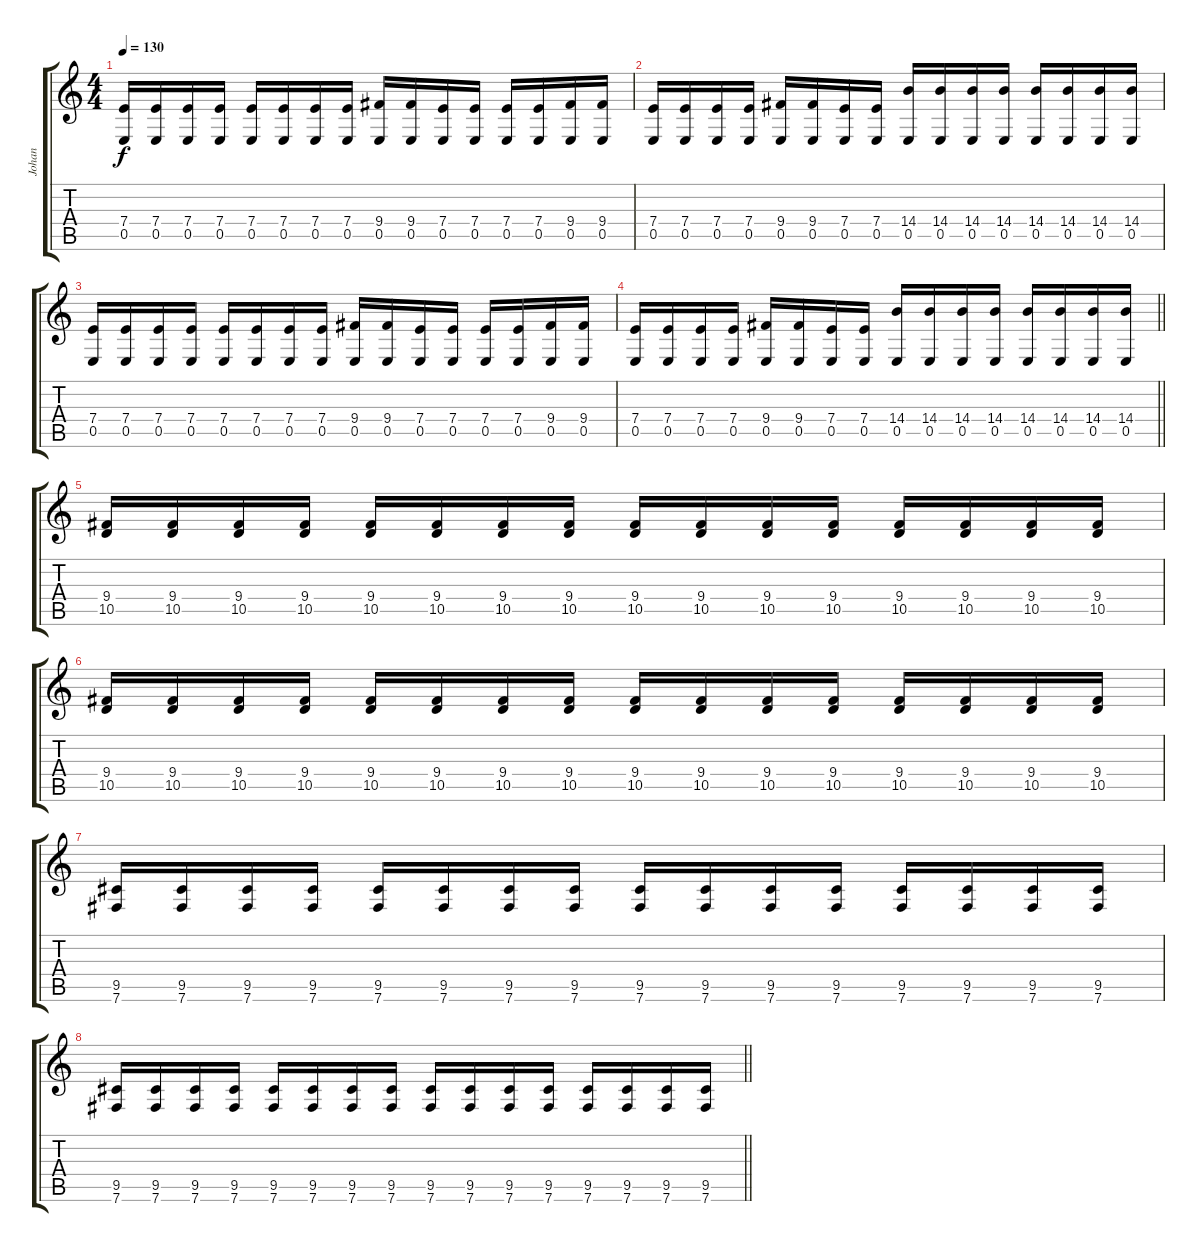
\track ("Johan" "Johan") {instrument distortionguitar}
\staff {score tabs}
\tuning (B3 Gb3 D3 A2 E2 B1) {hide}
\ts (4 4)
\section ("" "")
\tempo 130
\clef g2
\ks c
(7.4 0.5).16{dy f} (7.4 0.5).16 (7.4 0.5).16 (7.4 0.5).16 (7.4 0.5).16 (7.4 0.5).16 (7.4 0.5).16 (7.4 0.5).16 (9.4 0.5).16 (9.4 0.5).16 (7.4 0.5).16 (7.4 0.5).16 (7.4 0.5).16 (7.4 0.5).16 (9.4 0.5).16 (9.4 0.5).16 |
(7.4 0.5).16 (7.4 0.5).16 (7.4 0.5).16 (7.4 0.5).16 (9.4 0.5).16 (9.4 0.5).16 (7.4 0.5).16 (7.4 0.5).16 (14.4 0.5).16 (14.4 0.5).16 (14.4 0.5).16 (14.4 0.5).16 (14.4 0.5).16 (14.4 0.5).16 (14.4 0.5).16 (14.4 0.5).16 |
(7.4 0.5).16 (7.4 0.5).16 (7.4 0.5).16 (7.4 0.5).16 (7.4 0.5).16 (7.4 0.5).16 (7.4 0.5).16 (7.4 0.5).16 (9.4 0.5).16 (9.4 0.5).16 (7.4 0.5).16 (7.4 0.5).16 (7.4 0.5).16 (7.4 0.5).16 (9.4 0.5).16 (9.4 0.5).16 |
\barLineRight lightlight
(7.4 0.5).16 (7.4 0.5).16 (7.4 0.5).16 (7.4 0.5).16 (9.4 0.5).16 (9.4 0.5).16 (7.4 0.5).16 (7.4 0.5).16 (14.4 0.5).16 (14.4 0.5).16 (14.4 0.5).16 (14.4 0.5).16 (14.4 0.5).16 (14.4 0.5).16 (14.4 0.5).16 (14.4 0.5).16 |
\section ("" "")
(9.4 10.5).16 (9.4 10.5).16 (9.4 10.5).16 (9.4 10.5).16 (9.4 10.5).16 (9.4 10.5).16 (9.4 10.5).16 (9.4 10.5).16 (9.4 10.5).16 (9.4 10.5).16 (9.4 10.5).16 (9.4 10.5).16 (9.4 10.5).16 (9.4 10.5).16 (9.4 10.5).16 (9.4 10.5).16 |
(9.4 10.5).16 (9.4 10.5).16 (9.4 10.5).16 (9.4 10.5).16 (9.4 10.5).16 (9.4 10.5).16 (9.4 10.5).16 (9.4 10.5).16 (9.4 10.5).16 (9.4 10.5).16 (9.4 10.5).16 (9.4 10.5).16 (9.4 10.5).16 (9.4 10.5).16 (9.4 10.5).16 (9.4 10.5).16 |
(9.5 7.6).16 (9.5 7.6).16 (9.5 7.6).16 (9.5 7.6).16 (9.5 7.6).16 (9.5 7.6).16 (9.5 7.6).16 (9.5 7.6).16 (9.5 7.6).16 (9.5 7.6).16 (9.5 7.6).16 (9.5 7.6).16 (9.5 7.6).16 (9.5 7.6).16 (9.5 7.6).16 (9.5 7.6).16 |
\barLineRight lightlight
(9.5 7.6).16 (9.5 7.6).16 (9.5 7.6).16 (9.5 7.6).16 (9.5 7.6).16 (9.5 7.6).16 (9.5 7.6).16 (9.5 7.6).16 (9.5 7.6).16 (9.5 7.6).16 (9.5 7.6).16 (9.5 7.6).16 (9.5 7.6).16 (9.5 7.6).16 (9.5 7.6).16 (9.5 7.6).16
